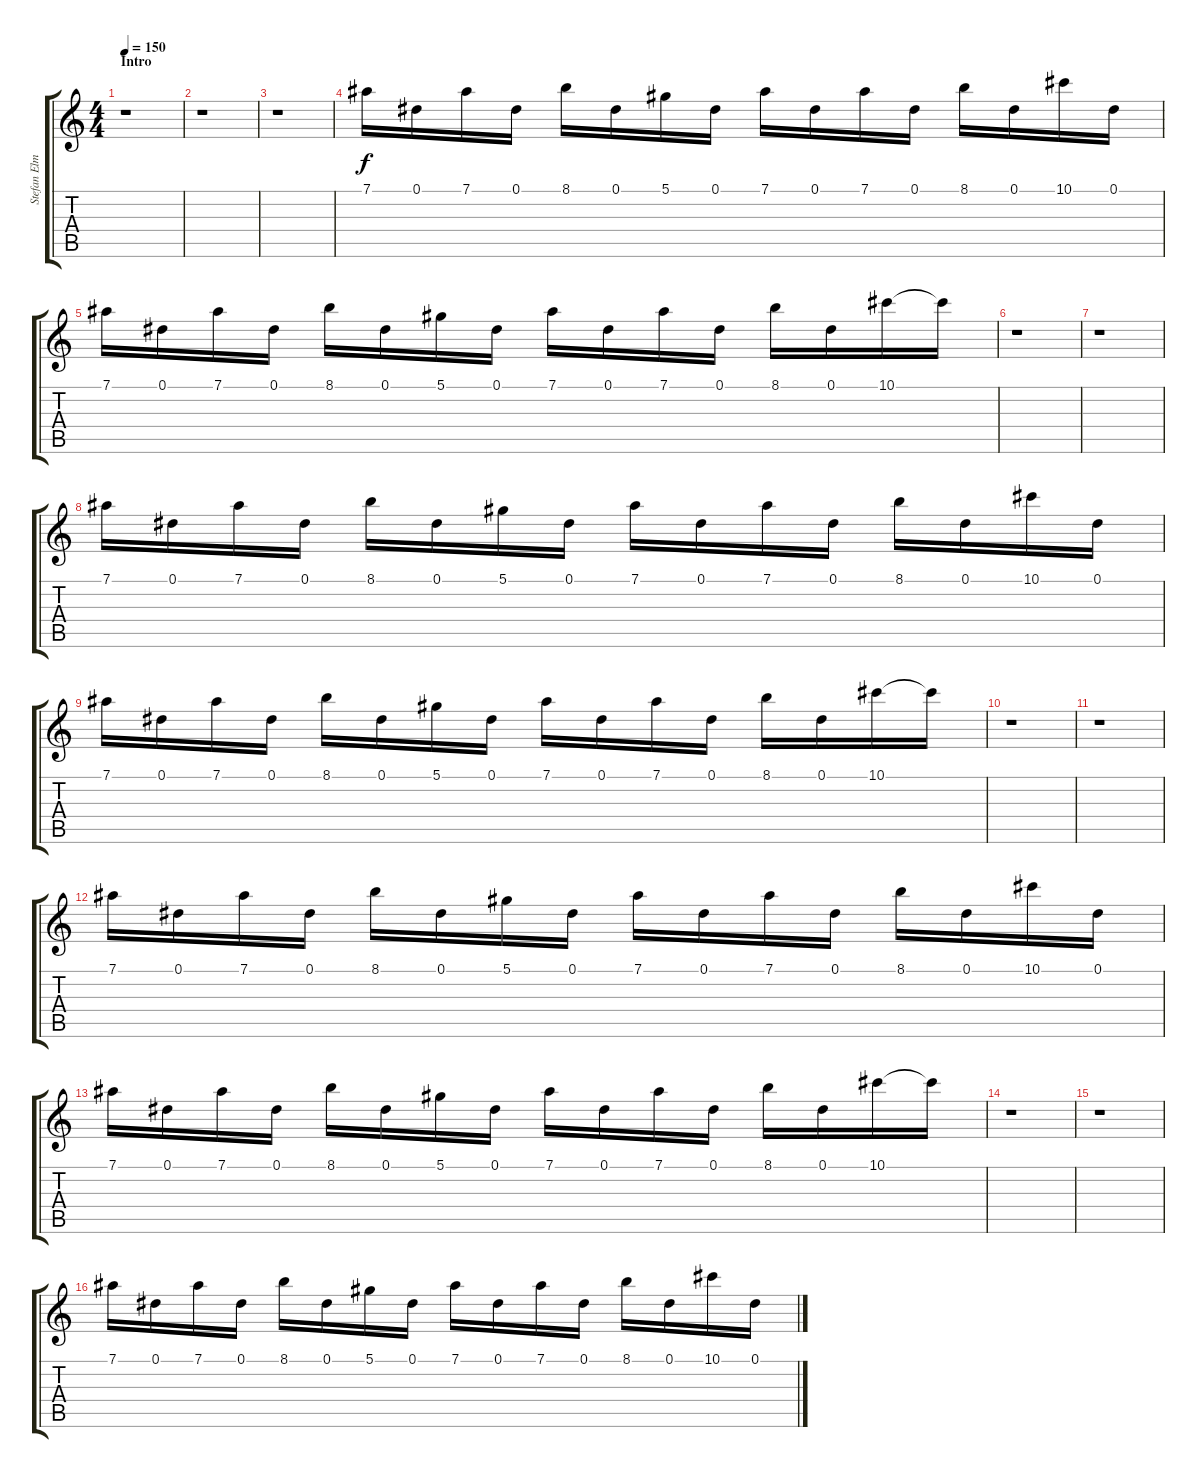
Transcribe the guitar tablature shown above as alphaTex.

\track ("Stefan Elmgren" "Stefan Elm") {instrument distortionguitar}
\staff {score tabs}
\tuning (Eb4 Bb3 Gb3 Db3 Ab2 Eb2) {hide}
\ts (4 4)
\section ("" "Intro")
\tempo 150
\tempo 140
\tempo 150
\clef g2
\ks c
r.1{dy f instrument distortionguitar} |
r.1 |
r.1 |
7.1.16 0.1.16 7.1.16 0.1.16 8.1.16 0.1.16 5.1.16 0.1.16 7.1.16 0.1.16 7.1.16 0.1.16 8.1.16 0.1.16 10.1.16 0.1.16 |
7.1.16 0.1.16 7.1.16 0.1.16 8.1.16 0.1.16 5.1.16 0.1.16 7.1.16 0.1.16 7.1.16 0.1.16 8.1.16 0.1.16 10.1.16 10.1{t}.16 |
r.1 |
r.1 |
7.1.16 0.1.16 7.1.16 0.1.16 8.1.16 0.1.16 5.1.16 0.1.16 7.1.16 0.1.16 7.1.16 0.1.16 8.1.16 0.1.16 10.1.16 0.1.16 |
7.1.16 0.1.16 7.1.16 0.1.16 8.1.16 0.1.16 5.1.16 0.1.16 7.1.16 0.1.16 7.1.16 0.1.16 8.1.16 0.1.16 10.1.16 10.1{t}.16 |
r.1 |
r.1 |
7.1.16 0.1.16 7.1.16 0.1.16 8.1.16 0.1.16 5.1.16 0.1.16 7.1.16 0.1.16 7.1.16 0.1.16 8.1.16 0.1.16 10.1.16 0.1.16 |
7.1.16 0.1.16 7.1.16 0.1.16 8.1.16 0.1.16 5.1.16 0.1.16 7.1.16 0.1.16 7.1.16 0.1.16 8.1.16 0.1.16 10.1.16 10.1{t}.16 |
r.1 |
r.1 |
7.1.16 0.1.16 7.1.16 0.1.16 8.1.16 0.1.16 5.1.16 0.1.16 7.1.16 0.1.16 7.1.16 0.1.16 8.1.16 0.1.16 10.1.16 0.1.16
